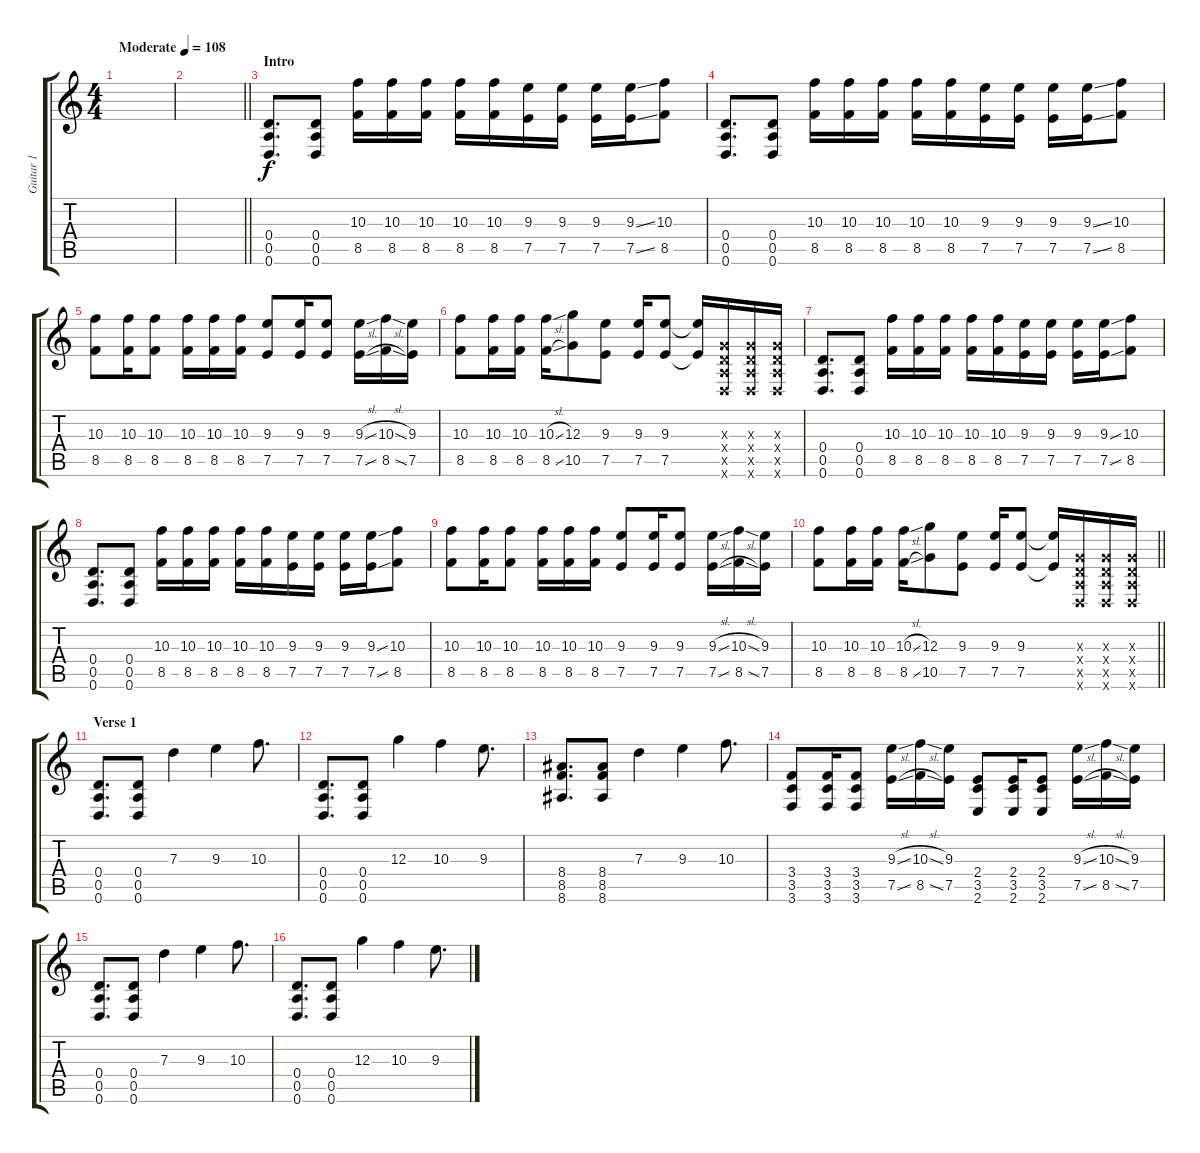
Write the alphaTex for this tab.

\track ("Guitar 1" "Guitar 1") {instrument distortionguitar}
\staff {score tabs}
\tuning (E4 B3 G3 D3 A2 D2) {hide}
\ts (4 4)
\tempo (108 "Moderate")
\clef g2
\ks c
|
\barLineRight lightlight
|
\section ("" "Intro")
(0.4 0.5 0.6).8{d} (0.4 0.5 0.6).8 (10.3 8.5).16 (10.3 8.5).16 (10.3 8.5).16 (10.3 8.5).16 (10.3 8.5).16 (9.3 7.5).16 (9.3 7.5).16 (9.3 7.5).16 (9.3{ss} 7.5{ss}).16 (10.3 8.5).8 |
(0.4 0.5 0.6).8{d} (0.4 0.5 0.6).8 (10.3 8.5).16 (10.3 8.5).16 (10.3 8.5).16 (10.3 8.5).16 (10.3 8.5).16 (9.3 7.5).16 (9.3 7.5).16 (9.3 7.5).16 (9.3{ss} 7.5{ss}).16 (10.3 8.5).8 |
(10.3 8.5).8 (10.3 8.5).16 (10.3 8.5).8 (10.3 8.5).16 (10.3 8.5).16 (10.3 8.5).16 (9.3 7.5).8 (9.3 7.5).16 (9.3 7.5).8 (9.3{sl} 7.5{sl}).16 (10.3{sl} 8.5{sl}).16 (9.3 7.5).16 |
(10.3 8.5).8 (10.3 8.5).16 (10.3 8.5).16 (10.3{sl} 8.5{sl}).16 (12.3 10.5).8 (9.3 7.5).8 (9.3 7.5).16 (9.3 7.5).8 (9.3{t} 7.5{t}).16 (0.3{x} 0.4{x} 0.5{x} 0.6{x}).16 (0.3{x} 0.4{x} 0.5{x} 0.6{x}).16 (0.3{x} 0.4{x} 0.5{x} 0.6{x}).16 |
(0.4 0.5 0.6).8{d} (0.4 0.5 0.6).8 (10.3 8.5).16 (10.3 8.5).16 (10.3 8.5).16 (10.3 8.5).16 (10.3 8.5).16 (9.3 7.5).16 (9.3 7.5).16 (9.3 7.5).16 (9.3{ss} 7.5{ss}).16 (10.3 8.5).8 |
(0.4 0.5 0.6).8{d} (0.4 0.5 0.6).8 (10.3 8.5).16 (10.3 8.5).16 (10.3 8.5).16 (10.3 8.5).16 (10.3 8.5).16 (9.3 7.5).16 (9.3 7.5).16 (9.3 7.5).16 (9.3{ss} 7.5{ss}).16 (10.3 8.5).8 |
(10.3 8.5).8 (10.3 8.5).16 (10.3 8.5).8 (10.3 8.5).16 (10.3 8.5).16 (10.3 8.5).16 (9.3 7.5).8 (9.3 7.5).16 (9.3 7.5).8 (9.3{sl} 7.5{sl}).16 (10.3{sl} 8.5{sl}).16 (9.3 7.5).16 |
\barLineRight lightlight
(10.3 8.5).8 (10.3 8.5).16 (10.3 8.5).16 (10.3{sl} 8.5{sl}).16 (12.3 10.5).8 (9.3 7.5).8 (9.3 7.5).16 (9.3 7.5).8 (9.3{t} 7.5{t}).16 (0.3{x} 0.4{x} 0.5{x} 0.6{x}).16 (0.3{x} 0.4{x} 0.5{x} 0.6{x}).16 (0.3{x} 0.4{x} 0.5{x} 0.6{x}).16 |
\section ("" "Verse 1")
(0.4 0.5 0.6).8{d} (0.4 0.5 0.6).8 7.3.4 9.3.4 10.3.8{d} |
(0.4 0.5 0.6).8{d} (0.4 0.5 0.6).8 12.3.4 10.3.4 9.3.8{d} |
(8.4 8.5 8.6).8{d} (8.4 8.5 8.6).8 7.3.4 9.3.4 10.3.8{d} |
(3.4 3.5 3.6).8 (3.4 3.5 3.6).16 (3.4 3.5 3.6).8 (9.3{sl} 7.5{sl}).16 (10.3{sl} 8.5{sl}).16 (9.3 7.5).16 (2.4 3.5 2.6).8 (2.4 3.5 2.6).16 (2.4 3.5 2.6).8 (9.3{sl} 7.5{sl}).16 (10.3{sl} 8.5{sl}).16 (9.3 7.5).16 |
(0.4 0.5 0.6).8{d} (0.4 0.5 0.6).8 7.3.4 9.3.4 10.3.8{d} |
(0.4 0.5 0.6).8{d} (0.4 0.5 0.6).8 12.3.4 10.3.4 9.3.8{d}
